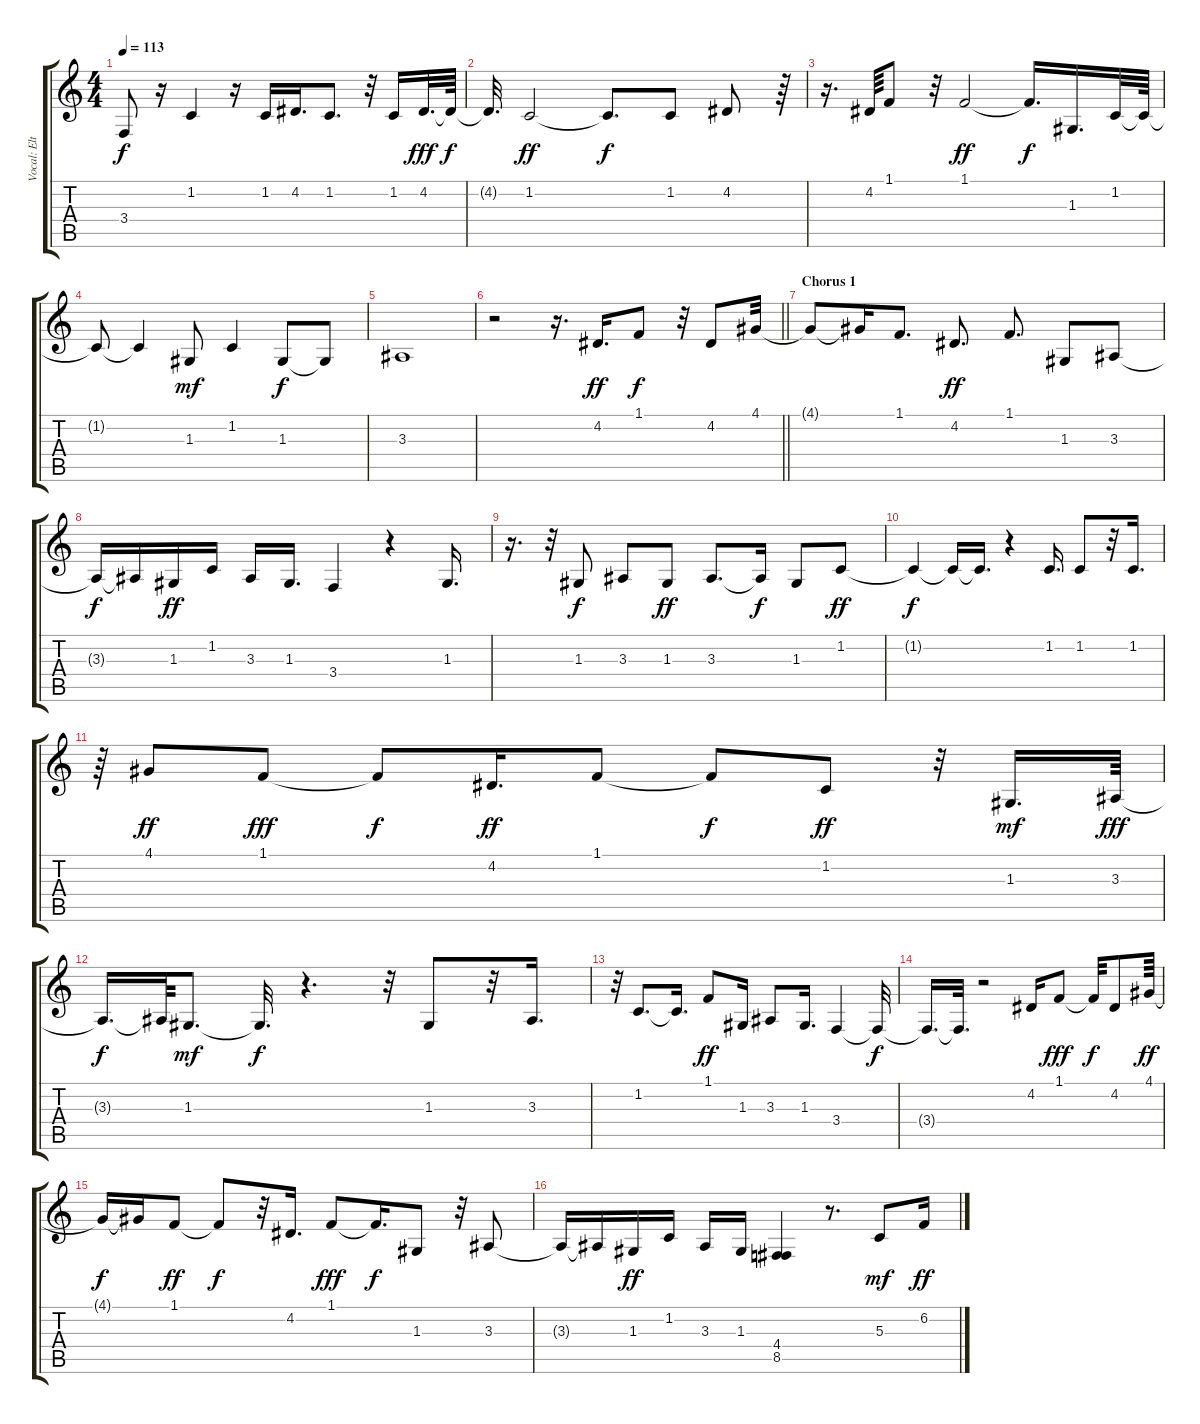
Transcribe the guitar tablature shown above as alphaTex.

\track ("Vocal: Elton John" "Vocal: Elt") {instrument violin}
\staff {score tabs}
\tuning (E4 B3 G3 D3 A2 E2) {hide}
\ts (4 4)
\tempo 113
\clef g2
\ks c
3.4{t}.8{dy f} r.16 1.2.4 r.16 1.2.16 4.2.16{d} 1.2.8{d} r.32 1.2.16 4.2.32{d dy fff} 4.2{t}.64{dy f} |
4.2{t}.32{d} 1.2.2{dy ff} 1.2{t}.8{d dy f} 1.2.8 4.2.8 r.64 |
r.16{d} 4.2.64 1.1.8 r.32 1.1.2{dy ff} 1.1{t}.16{d dy f} 1.3.16{d} 1.2.32 1.2{t}.64 |
1.2{t}.8 1.2{t}.4 1.3.8{dy mf} 1.2.4 1.3.8{dy f} 1.3{t}.8 |
3.3.1 |
\barLineRight lightlight
r.2 r.16{d} 4.2.16{d dy ff} 1.1.8{dy f} r.32 4.2.8 4.1.32 |
\section ("" "Chorus 1")
4.1{t}.8 4.1{t}.16 1.1.8{d} 4.2.8{d dy ff} 1.1.8{d} 1.3.8 3.3.8 |
3.3{t}.16{dy f} 3.3{t}.16 1.3.16{dy ff} 1.2.16 3.3.16 1.3.16{d} 3.4.4 r.4 1.3.16{d} |
r.16{d} r.32 1.3.8{dy f} 3.3.8 1.3.8{dy ff} 3.3.8{d} 3.3{t}.16{dy f} 1.3.8 1.2.8{dy ff} |
1.2{t}.4{dy f} 1.2{t}.16 1.2{t}.16{d} r.4 1.2.16{d} 1.2.8 r.32 1.2.16{d} |
r.64 4.1.8{dy ff} 1.1.8{dy fff} 1.1{t}.8{dy f} 4.2.16{d dy ff} 1.1.8 1.1{t}.8{dy f} 1.2.8{dy ff} r.32 1.3.16{d dy mf} 3.3.64{dy fff} |
3.3{t}.16{d dy f} 3.3{t}.64 1.3.8{d dy mf} 1.3{t}.32{d dy f} r.4{d} r.32 1.3.8 r.32 3.3.16{d} |
r.32 1.2.8{d} 1.2{t}.16{d} 1.1.8{dy ff} 1.3.16 3.3.8 1.3.16{d} 3.4.4 3.4{t}.32{dy f} |
3.4{t}.16{d} 3.4{t}.32{d} r.2 4.2.16 1.1.8{dy fff} 1.1{t}.32{dy f} 4.2.8 4.1.64{dy ff} |
4.1{t}.16{dy f} 4.1{t}.16 1.1.8{dy ff} 1.1{t}.8{dy f} r.32 4.2.16{d} 1.1.8{dy fff} 1.1{t}.16{d dy f} 1.3.8 r.32 3.3.8 |
3.3{t}.16 3.3{t}.16 1.3.16{dy ff} 1.2.16 3.3.16 1.3.16 (4.4 8.5).4 r.8{d} 5.3.8{dy mf} 6.2.16{dy ff}
